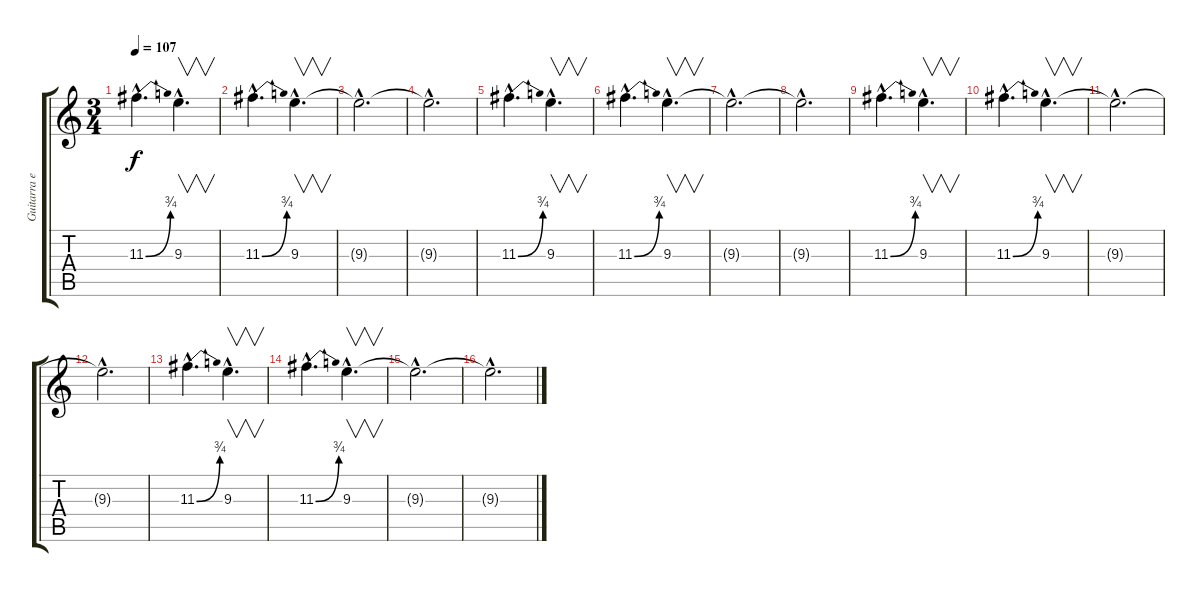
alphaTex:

\track ("Guitarra eléctrica 2" "Guitarra e") {instrument distortionguitar}
\staff {score tabs}
\tuning (E4 B3 G3 D3 A2 E2) {hide}
\ts (3 4)
\tempo 107
\clef g2
\ks c
11.3{be (bend 0 0 60 3) hac}.4{d dy f} 9.3{hac}.4{v d} |
11.3{be (bend 0 0 60 3) hac}.4{d} 9.3{hac}.4{v d} |
9.3{hac t}.2{d} |
9.3{hac t}.2{d} |
11.3{be (bend 0 0 60 3) hac}.4{d} 9.3{hac}.4{v d} |
11.3{be (bend 0 0 60 3) hac}.4{d} 9.3{hac}.4{v d} |
9.3{hac t}.2{d} |
9.3{hac t}.2{d} |
11.3{be (bend 0 0 60 3) hac}.4{d} 9.3{hac}.4{v d} |
11.3{be (bend 0 0 60 3) hac}.4{d} 9.3{hac}.4{v d} |
9.3{hac t}.2{d} |
9.3{hac t}.2{d} |
11.3{be (bend 0 0 60 3) hac}.4{d} 9.3{hac}.4{v d} |
11.3{be (bend 0 0 60 3) hac}.4{d} 9.3{hac}.4{v d} |
9.3{hac t}.2{d} |
9.3{hac t}.2{d}
